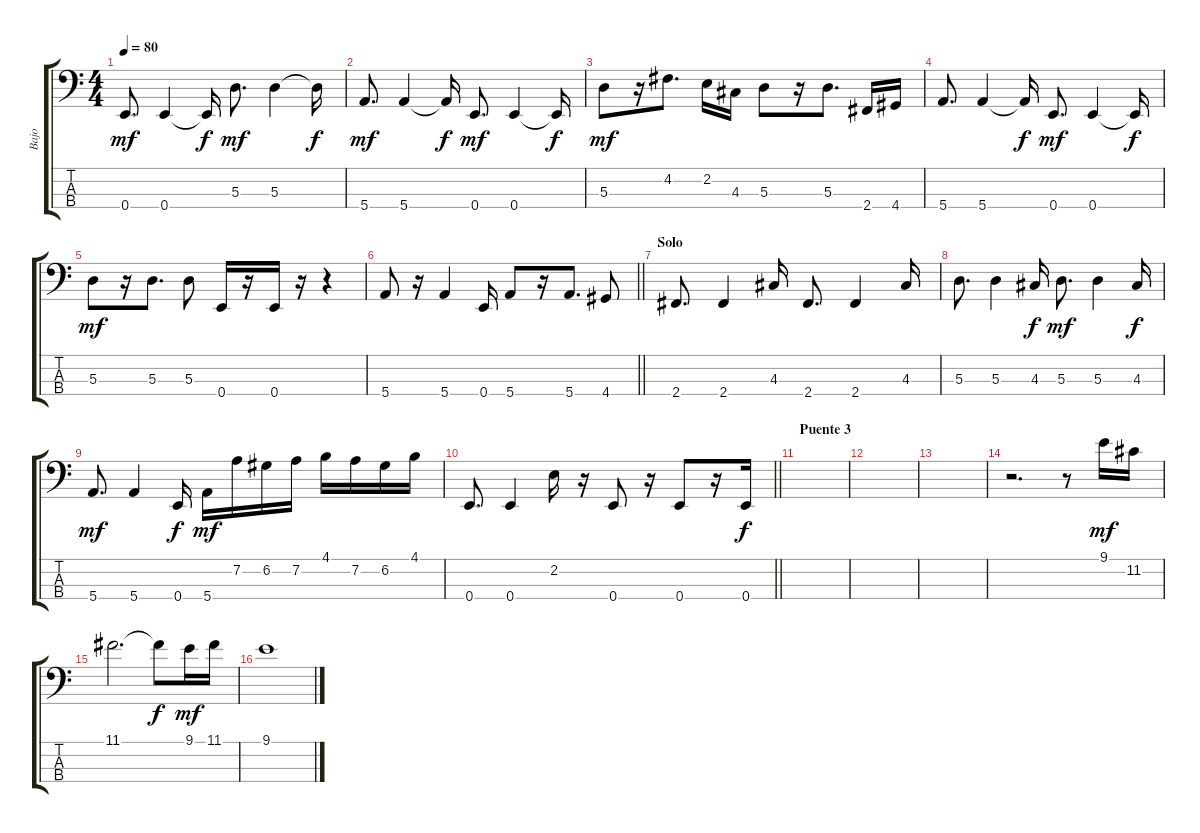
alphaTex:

\track ("Bajo" "Bajo") {instrument electricbassfinger}
\staff {score tabs}
\tuning (G2 D2 A1 E1) {hide}
\ts (4 4)
\tempo 80
\clef f4
\ks c
0.4.8{d dy mf} 0.4.4 0.4{t}.16{dy f} 5.3.8{d dy mf} 5.3.4 5.3{t}.16{dy f} |
5.4.8{d dy mf} 5.4.4 5.4{t}.16{dy f} 0.4.8{d dy mf} 0.4.4 0.4{t}.16{dy f} |
5.3.8{dy mf} r.16 4.2.8{d} 2.2.16 4.3.16 5.3.8 r.16 5.3.8{d} 2.4.16 4.4.16 |
5.4.8{d} 5.4.4 5.4{t}.16{dy f} 0.4.8{d dy mf} 0.4.4 0.4{t}.16{dy f} |
5.3.8{dy mf} r.16 5.3.8{d} 5.3.8 0.4.16 r.16 0.4.16 r.16 r.4 |
\barLineRight lightlight
5.4.8 r.16 5.4.4 0.4.16 5.4.8 r.16 5.4.8{d} 4.4.8 |
\section ("" "Solo")
2.4.8{d} 2.4.4 4.3.16 2.4.8{d} 2.4.4 4.3.16 |
5.3.8{d} 5.3.4 4.3.16{dy f} 5.3.8{d dy mf} 5.3.4 4.3.16{dy f} |
5.4.8{d dy mf} 5.4.4 0.4.16{dy f} 5.4.16{dy mf} 7.2.16 6.2.16 7.2.16 4.1.16 7.2.16 6.2.16 4.1.16 |
\barLineRight lightlight
0.4.8{d} 0.4.4 2.2.16 r.16 0.4.8 r.16 0.4.8 r.16 0.4.16{dy f} |
\section ("" "Puente 3")
|
|
|
r.2{d} r.8 9.1.16{dy mf} 11.2.16 |
11.1.2{d} 11.1{t}.8{dy f} 9.1.16{dy mf} 11.1.16 |
9.1.1
